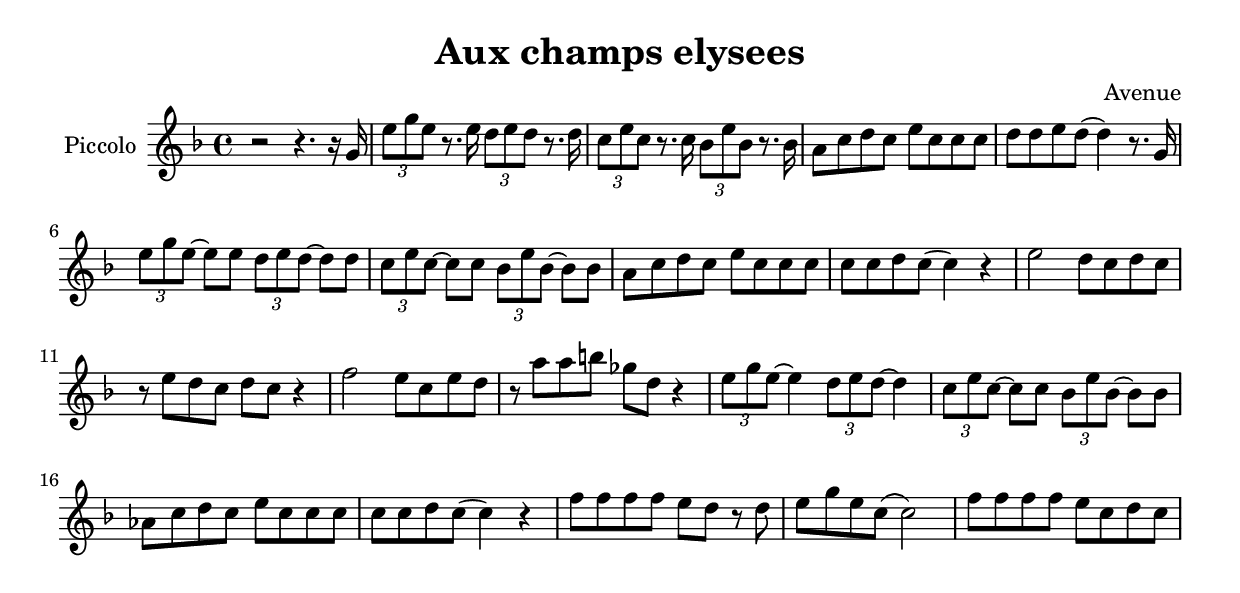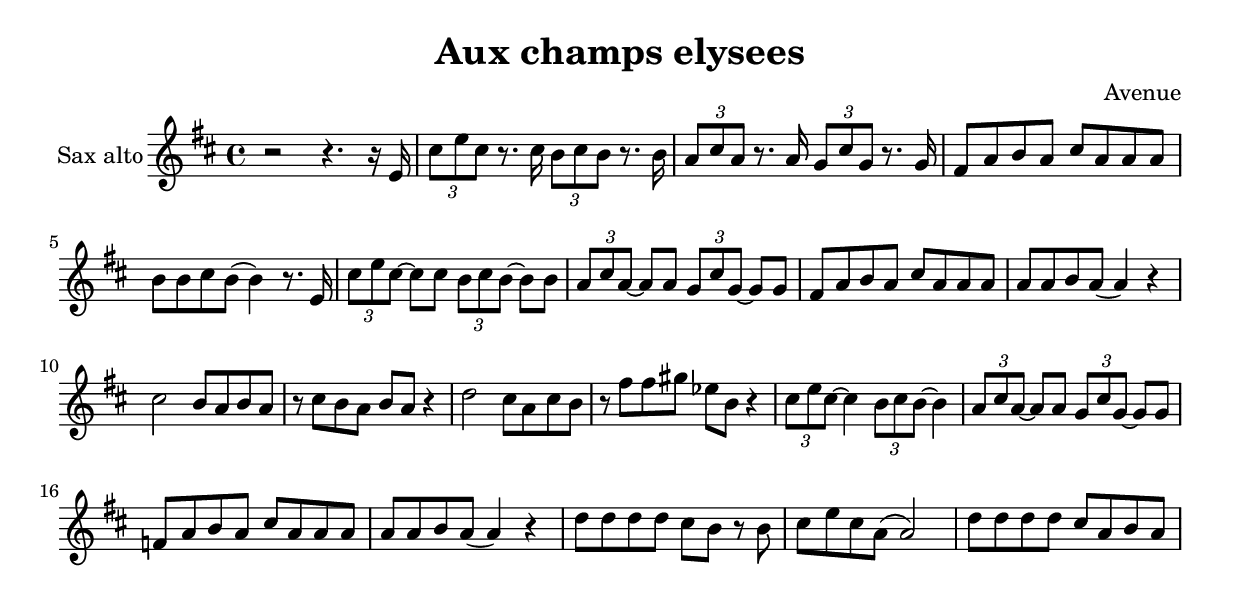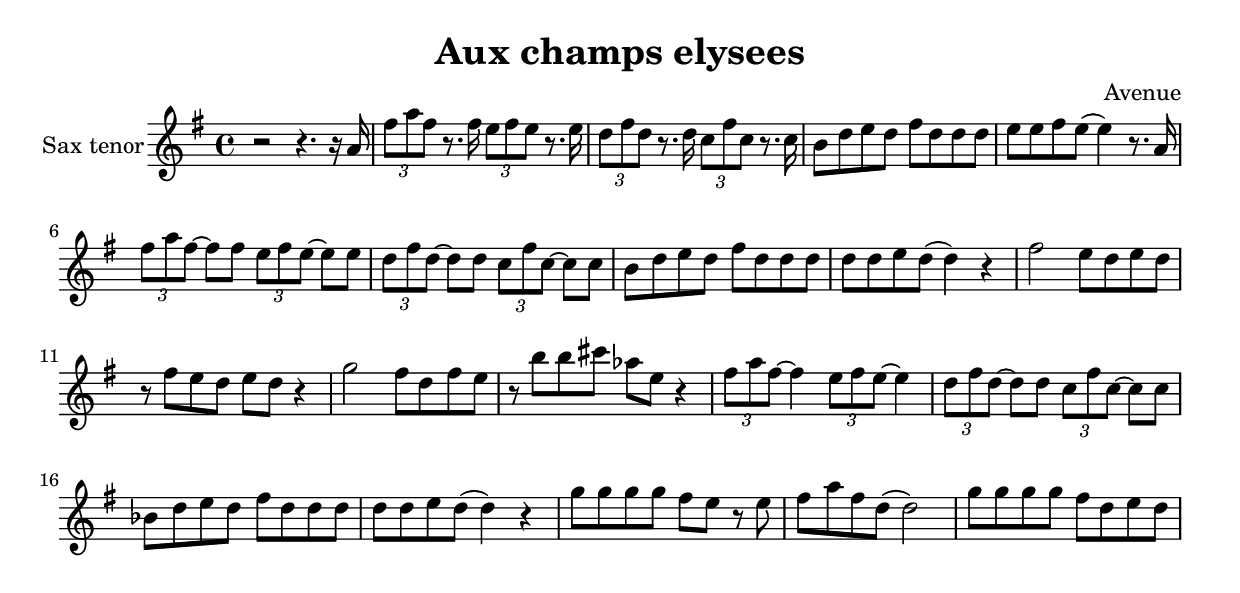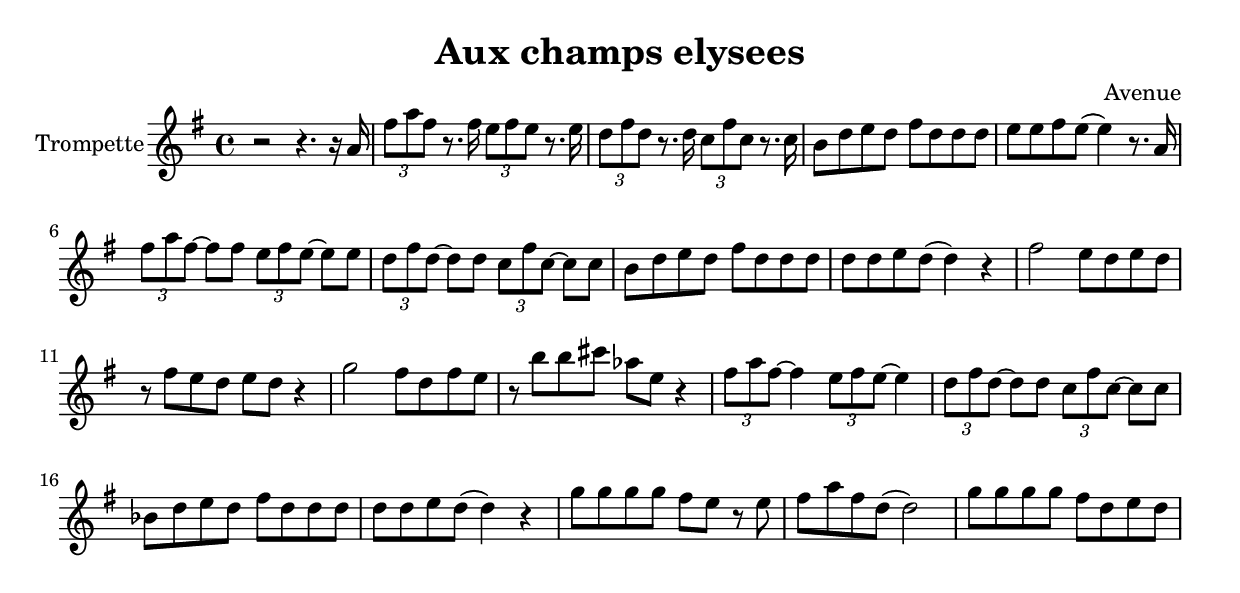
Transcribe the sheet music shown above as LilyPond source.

\version "2.18.2"
\language "français"

\header {
  title = "Aux champs elysees"
  subtitle = ""
  composer = "Avenue"
}

global = {
  \key fa \major
  \time 4/4
}

voixUnCommon= {
  r2 r4. r16 sol \tuplet 3/2 {mi'8 sol mi} r8. mi16 \tuplet 3/2 {re8 mi re} r8. re16 \tuplet 3/2 {do8 mi do} r8. do16 \tuplet 3/2 {sib8 mi sib} r8. sib16 
  la8 do re do mi do do do re re mi re (re4) r8. sol,16 \tuplet 3/2 {mi'8 sol mi~} mi8 mi \tuplet 3/2 {re8 mi re~} re re 
  \tuplet 3/2 {do8 mi do~} do do \tuplet 3/2 {sib8 mi sib~} sib sib la do re do mi do do do do do re do (do4) r mi2 re8 do re do r mi re do re do r4
  fa2 mi8 do mi re r la' la si solb re r4
  \tuplet 3/2 {mi8 sol mi~} mi4 \tuplet 3/2 {re8 mi re~} re4 \tuplet 3/2 {do8 mi do~} do8 do \tuplet 3/2 {sib8 mi sib~} sib8 sib lab do re do mi do do do do do re do (do4) r
  fa8 fa fa fa mi re r re mi sol mi do (do2) fa8 fa fa fa mi do re do
}

piccolo =  \relative do'' {
  \global
  \voixUnCommon
}

saxTenorUn = \transpose sib, do  \relative do'' {
  \global
  \voixUnCommon
}

trumpetUn =  \transpose sib, do \piccolo
saxAltoUn =  \transpose mib do \piccolo

\book {
  \bookOutputSuffix "trumpet"
  \score {
    \new Staff \with {
      instrumentName = "Trompette"
      midiInstrument = "trumpet"
    } \trumpetUn
    \layout { }
    \midi {
      \tempo 4=140
    }
  }
}

\book {
  \bookOutputSuffix "piccolo"
  \score {
    \new Staff \with {
      instrumentName = "Piccolo"
      midiInstrument = "piccolo"
    } \piccolo
    \layout { }
    \midi {
      \tempo 4=140
    }
  }
}

\book {
  \bookOutputSuffix "sax_alto"
  \score {
    \new Staff \with {
      instrumentName = "Sax alto"
      midiInstrument = "sax alto"
    } \saxAltoUn
    \layout { }
    \midi {
      \tempo 4=140
    }
  }
}

\book {
  \bookOutputSuffix "tenor"
  \score {
    \new Staff \with {
      instrumentName = "Sax tenor"
      midiInstrument = "sax tenor"
    } \saxTenorUn
    \layout { }
    \midi {
      \tempo 4=140
    }
  }
}
